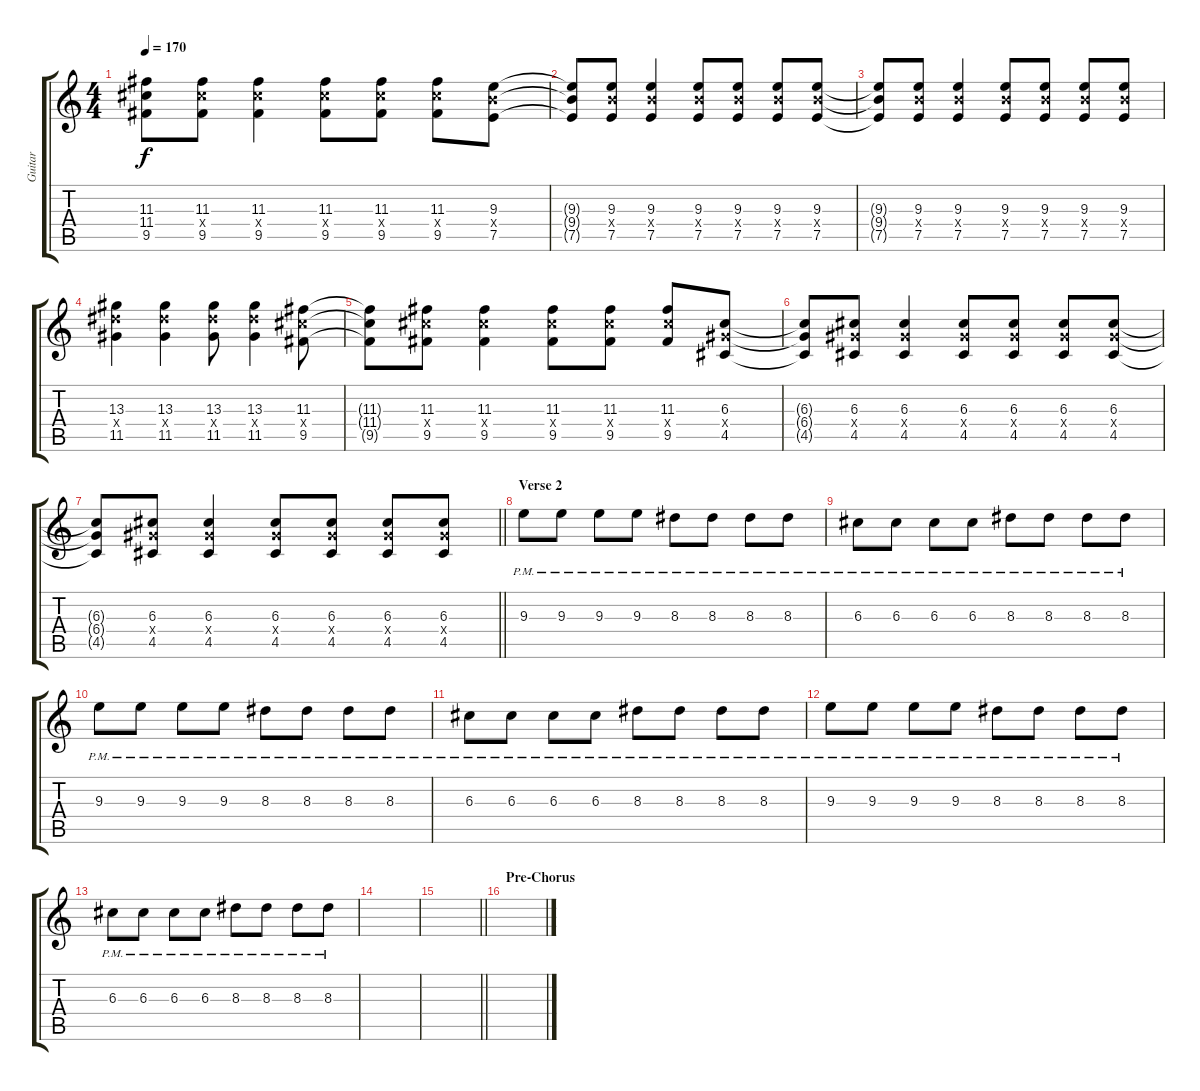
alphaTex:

\track ("Guitar" "Guitar") {instrument distortionguitar}
\staff {score tabs}
\tuning (E4 B3 G3 D3 A2 E2) {hide}
\ts (4 4)
\tempo 170
\clef g2
\ks c
(11.3{t} 11.4{t} 9.5{t}).8{dy f} (11.3 11.4{x} 9.5).8 (11.3 11.4{x} 9.5).4 (11.3 11.4{x} 9.5).8 (11.3 11.4{x} 9.5).8 (11.3 11.4{x} 9.5).8 (9.3 9.4{x} 7.5).8 |
(9.3{t} 9.4{t} 7.5{t}).8 (9.3 9.4{x} 7.5).8 (9.3 9.4{x} 7.5).4 (9.3 9.4{x} 7.5).8 (9.3 9.4{x} 7.5).8 (9.3 9.4{x} 7.5).8 (9.3 9.4{x} 7.5).8 |
(9.3{t} 9.4{t} 7.5{t}).8 (9.3 9.4{x} 7.5).8 (9.3 9.4{x} 7.5).4 (9.3 9.4{x} 7.5).8 (9.3 9.4{x} 7.5).8 (9.3 9.4{x} 7.5).8 (9.3 9.4{x} 7.5).8 |
(13.3 13.4{x} 11.5).4 (13.3 13.4{x} 11.5).4 (13.3 13.4{x} 11.5).8 (13.3 13.4{x} 11.5).4 (11.3 11.4{x} 9.5).8 |
(11.3{t} 11.4{t} 9.5{t}).8 (11.3 11.4{x} 9.5).8 (11.3 11.4{x} 9.5).4 (11.3 11.4{x} 9.5).8 (11.3 11.4{x} 9.5).8 (11.3 11.4{x} 9.5).8 (6.3 6.4{x} 4.5).8 |
(6.3{t} 6.4{t} 4.5{t}).8 (6.3 6.4{x} 4.5).8 (6.3 6.4{x} 4.5).4 (6.3 6.4{x} 4.5).8 (6.3 6.4{x} 4.5).8 (6.3 6.4{x} 4.5).8 (6.3 6.4{x} 4.5).8 |
\barLineRight lightlight
(6.3{t} 6.4{t} 4.5{t}).8 (6.3 6.4{x} 4.5).8 (6.3 6.4{x} 4.5).4 (6.3 6.4{x} 4.5).8 (6.3 6.4{x} 4.5).8 (6.3 6.4{x} 4.5).8 (6.3 6.4{x} 4.5).8 |
\section ("" "Verse 2")
9.3{pm}.8 9.3{pm}.8 9.3{pm}.8 9.3{pm}.8 8.3{pm}.8 8.3{pm}.8 8.3{pm}.8 8.3{pm}.8 |
6.3{pm}.8 6.3{pm}.8 6.3{pm}.8 6.3{pm}.8 8.3{pm}.8 8.3{pm}.8 8.3{pm}.8 8.3{pm}.8 |
9.3{pm}.8 9.3{pm}.8 9.3{pm}.8 9.3{pm}.8 8.3{pm}.8 8.3{pm}.8 8.3{pm}.8 8.3{pm}.8 |
6.3{pm}.8 6.3{pm}.8 6.3{pm}.8 6.3{pm}.8 8.3{pm}.8 8.3{pm}.8 8.3{pm}.8 8.3{pm}.8 |
9.3{pm}.8 9.3{pm}.8 9.3{pm}.8 9.3{pm}.8 8.3{pm}.8 8.3{pm}.8 8.3{pm}.8 8.3{pm}.8 |
6.3{pm}.8 6.3{pm}.8 6.3{pm}.8 6.3{pm}.8 8.3{pm}.8 8.3{pm}.8 8.3{pm}.8 8.3{pm}.8 |
|
\barLineRight lightlight
|
\section ("" "Pre-Chorus")
